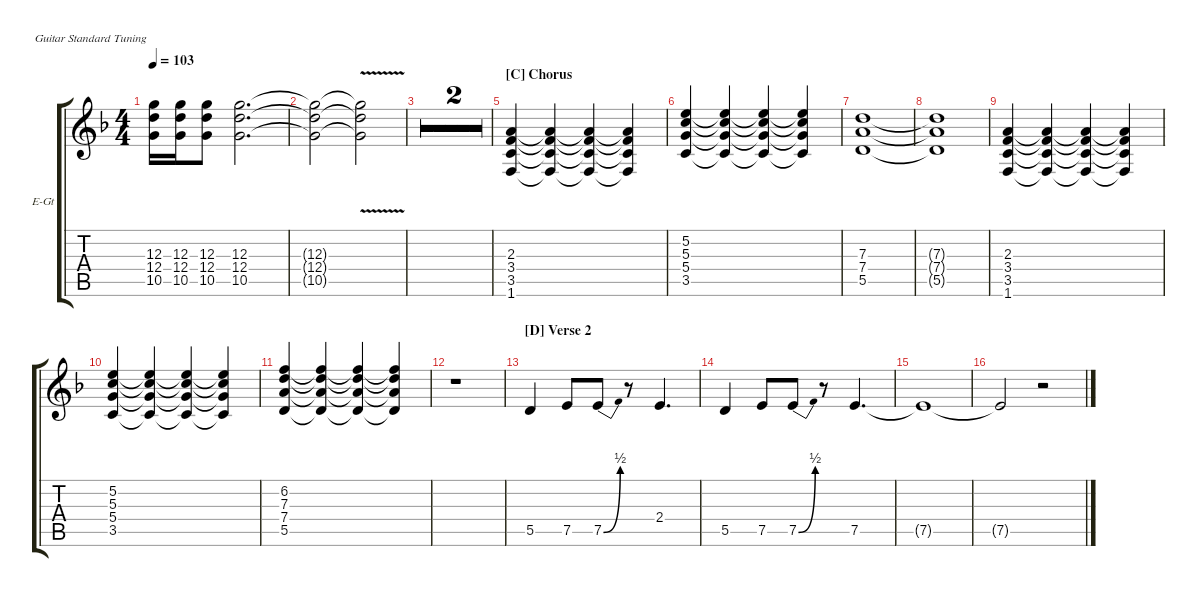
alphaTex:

\hideDynamics
\bracketExtendMode groupsimilarinstruments
\firstSystemTrackNameOrientation horizontal
\otherSystemsTrackNameOrientation horizontal
\track ("E.Guitar 1" "E-Gt") {multiBarRest instrument distortionguitar}
\staff {score tabs}
\tuning (E4 B3 G3 D3 A2 E2)
\ts (4 4)
\tempo 103
\clef g2
\ks f
(12.3 12.4 10.5).16{lyrics (0 "") lyrics (1 "") lyrics (2 "") lyrics (3 "") lyrics (4 "") dy f} (12.3 12.4 10.5).16{lyrics (0 "") lyrics (1 "") lyrics (2 "") lyrics (3 "") lyrics (4 "")} (12.3 12.4 10.5).8{lyrics (0 "") lyrics (1 "") lyrics (2 "") lyrics (3 "") lyrics (4 "")} (12.3 12.4 10.5).2{d lyrics (0 "") lyrics (1 "") lyrics (2 "") lyrics (3 "") lyrics (4 "")} |
(12.3{t} 12.4{t} 10.5{t}).2{lyrics (0 "") lyrics (1 "") lyrics (2 "") lyrics (3 "") lyrics (4 "")} (12.3{v t} 12.4{v t} 10.5{v t}).2{lyrics (0 "") lyrics (1 "") lyrics (2 "") lyrics (3 "") lyrics (4 "")} |
r.1 |
r.1 |
\section ("C" "Chorus")
(2.3 3.4 3.5 1.6).4{lyrics (0 "") lyrics (1 "") lyrics (2 "") lyrics (3 "") lyrics (4 "")} (2.3{t} 3.4{t} 3.5{t} 1.6{t}).4{lyrics (0 "") lyrics (1 "") lyrics (2 "") lyrics (3 "") lyrics (4 "")} (2.3{t} 3.4{t} 3.5{t} 1.6{t}).4{lyrics (0 "") lyrics (1 "") lyrics (2 "") lyrics (3 "") lyrics (4 "")} (2.3{t} 3.4{t} 3.5{t} 1.6{t}).4{lyrics (0 "") lyrics (1 "") lyrics (2 "") lyrics (3 "") lyrics (4 "")} |
(5.2 5.3 5.4 3.5).4{lyrics (0 "") lyrics (1 "") lyrics (2 "") lyrics (3 "") lyrics (4 "")} (5.2{t} 5.3{t} 5.4{t} 3.5{t}).4{lyrics (0 "") lyrics (1 "") lyrics (2 "") lyrics (3 "") lyrics (4 "")} (5.2{t} 5.3{t} 5.4{t} 3.5{t}).4{lyrics (0 "") lyrics (1 "") lyrics (2 "") lyrics (3 "") lyrics (4 "")} (5.2{t} 5.3{t} 5.4{t} 3.5{t}).4{lyrics (0 "") lyrics (1 "") lyrics (2 "") lyrics (3 "") lyrics (4 "")} |
(7.3 7.4 5.5).1{lyrics (0 "") lyrics (1 "") lyrics (2 "") lyrics (3 "") lyrics (4 "")} |
(7.3{t} 7.4{t} 5.5{t}).1{lyrics (0 "") lyrics (1 "") lyrics (2 "") lyrics (3 "") lyrics (4 "")} |
(2.3 3.4 3.5 1.6).4{lyrics (0 "") lyrics (1 "") lyrics (2 "") lyrics (3 "") lyrics (4 "")} (2.3{t} 3.4{t} 3.5{t} 1.6{t}).4{lyrics (0 "") lyrics (1 "") lyrics (2 "") lyrics (3 "") lyrics (4 "")} (2.3{t} 3.4{t} 3.5{t} 1.6{t}).4{lyrics (0 "") lyrics (1 "") lyrics (2 "") lyrics (3 "") lyrics (4 "")} (2.3{t} 3.4{t} 3.5{t} 1.6{t}).4{lyrics (0 "") lyrics (1 "") lyrics (2 "") lyrics (3 "") lyrics (4 "")} |
(5.2 5.3 5.4 3.5).4{lyrics (0 "") lyrics (1 "") lyrics (2 "") lyrics (3 "") lyrics (4 "")} (5.2{t} 5.3{t} 5.4{t} 3.5{t}).4{lyrics (0 "") lyrics (1 "") lyrics (2 "") lyrics (3 "") lyrics (4 "")} (5.2{t} 5.3{t} 5.4{t} 3.5{t}).4{lyrics (0 "") lyrics (1 "") lyrics (2 "") lyrics (3 "") lyrics (4 "")} (5.2{t} 5.3{t} 5.4{t} 3.5{t}).4{lyrics (0 "") lyrics (1 "") lyrics (2 "") lyrics (3 "") lyrics (4 "")} |
(6.2 7.3 7.4 5.5).4{lyrics (0 "") lyrics (1 "") lyrics (2 "") lyrics (3 "") lyrics (4 "")} (6.2{t} 7.3{t} 7.4{t} 5.5{t}).4{lyrics (0 "") lyrics (1 "") lyrics (2 "") lyrics (3 "") lyrics (4 "")} (6.2{t} 7.3{t} 7.4{t} 5.5{t}).4{lyrics (0 "") lyrics (1 "") lyrics (2 "") lyrics (3 "") lyrics (4 "")} (6.2{t} 7.3{t} 7.4{t} 5.5{t}).4{lyrics (0 "") lyrics (1 "") lyrics (2 "") lyrics (3 "") lyrics (4 "")} |
r.1 |
\section ("D" "Verse 2")
5.5.4 7.5.8 7.5{be (bend 0 0 60 2)}.8 r.8 2.4.4{d} |
5.5.4 7.5.8 7.5{be (bend 0 0 60 2)}.8 r.8 7.5.4{d} |
7.5{t}.1 |
7.5{t}.2 r.2
